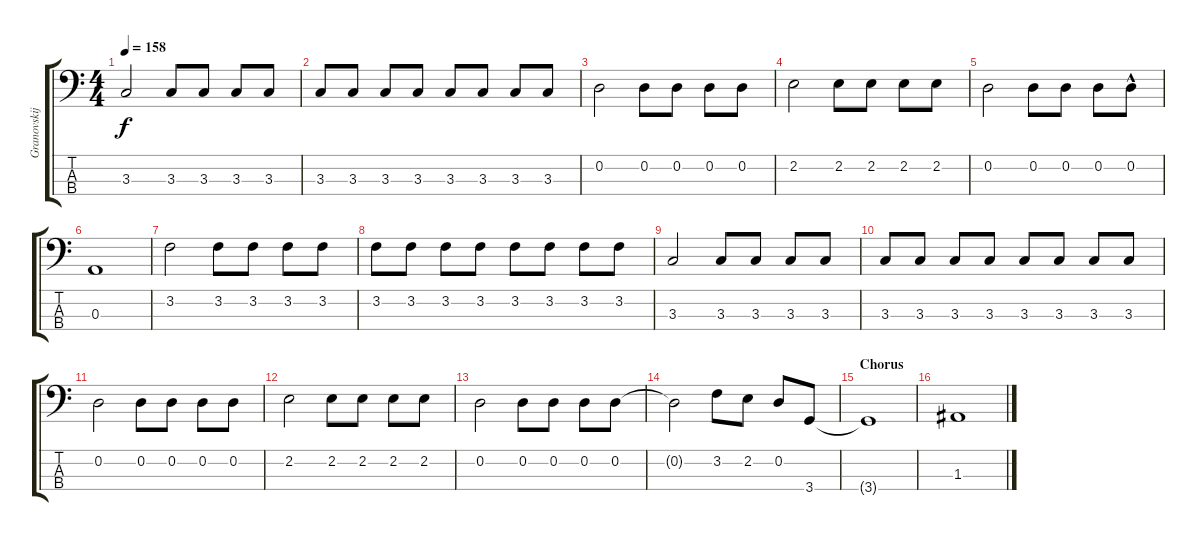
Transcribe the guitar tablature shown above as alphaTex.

\track ("Granovskij" "Granovskij") {instrument electricbasspick}
\staff {score tabs}
\tuning (G2 D2 A1 E1) {hide}
\ts (4 4)
\tempo 158
\clef f4
\ks c
3.3.2{dy f} 3.3.8 3.3.8 3.3.8 3.3.8 |
3.3.8 3.3.8 3.3.8 3.3.8 3.3.8 3.3.8 3.3.8 3.3.8 |
0.2.2 0.2.8 0.2.8 0.2.8 0.2.8 |
2.2.2 2.2.8 2.2.8 2.2.8 2.2.8 |
0.2.2 0.2.8 0.2.8 0.2.8 0.2{hac}.8 |
0.3.1 |
3.2.2 3.2.8 3.2.8 3.2.8 3.2.8 |
3.2.8 3.2.8 3.2.8 3.2.8 3.2.8 3.2.8 3.2.8 3.2.8 |
3.3.2 3.3.8 3.3.8 3.3.8 3.3.8 |
3.3.8 3.3.8 3.3.8 3.3.8 3.3.8 3.3.8 3.3.8 3.3.8 |
0.2.2 0.2.8 0.2.8 0.2.8 0.2.8 |
2.2.2 2.2.8 2.2.8 2.2.8 2.2.8 |
0.2.2 0.2.8 0.2.8 0.2.8 0.2.8 |
0.2{t}.2 3.2.8 2.2.8 0.2.8 3.4.8 |
\section ("" "Chorus")
3.4{t}.1 |
1.3.1
